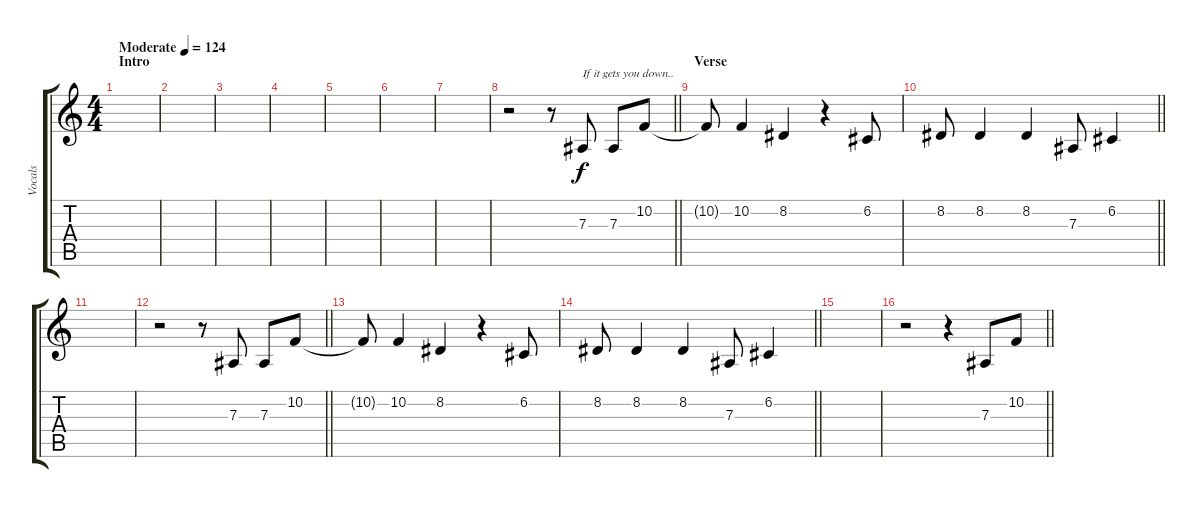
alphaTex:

\track ("Vocals" "Vocals") {instrument altosax}
\staff {score tabs}
\tuning (C4 G3 Eb3 Bb2 F2 C2) {hide}
\ts (4 4)
\section ("" "Intro")
\tempo (124 "Moderate")
\clef g2
\ks c
|
|
|
|
|
|
|
\barLineRight lightlight
r.2 r.8 7.3.8{txt "If it gets you down.."} 7.3.8 10.2.8 |
\section ("" "Verse")
10.2{t}.8 10.2.4 8.2.4 r.4 6.2.8 |
\barLineRight lightlight
8.2.8 8.2.4 8.2.4 7.3.8 6.2.4 |
|
\barLineRight lightlight
r.2 r.8 7.3.8 7.3.8 10.2.8 |
10.2{t}.8 10.2.4 8.2.4 r.4 6.2.8 |
\barLineRight lightlight
8.2.8 8.2.4 8.2.4 7.3.8 6.2.4 |
|
\barLineRight lightlight
r.2 r.4 7.3.8 10.2.8
